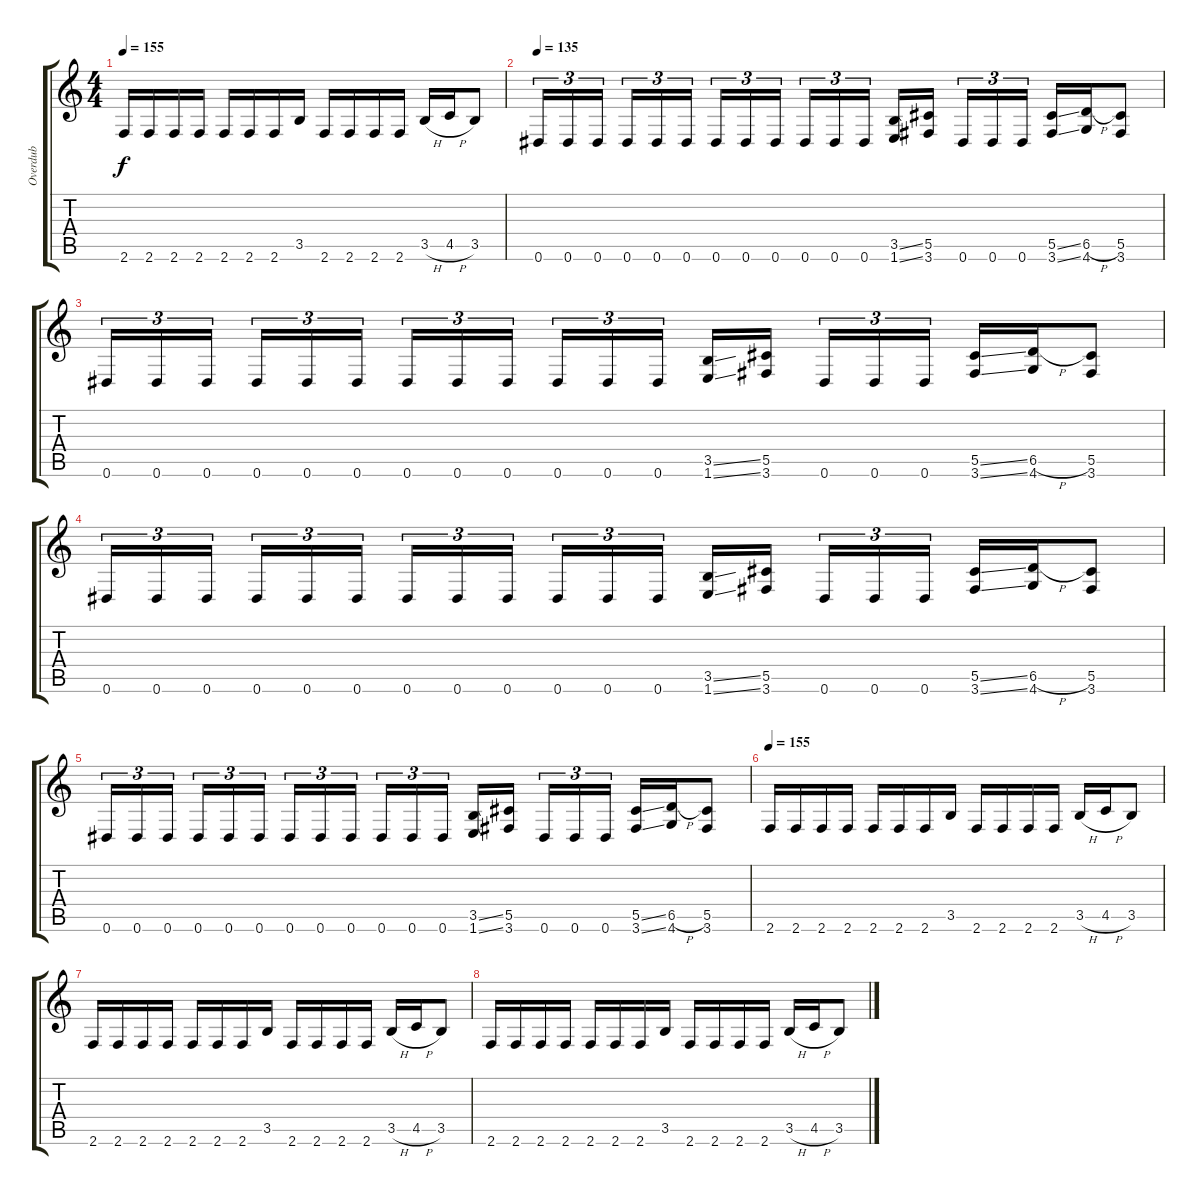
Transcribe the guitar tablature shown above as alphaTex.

\track ("Overdub" "Overdub") {instrument distortionguitar}
\staff {score tabs}
\tuning (Eb4 Bb3 Gb3 Db3 Ab2 Eb2) {hide}
\ts (4 4)
\tempo 155
\clef g2
\ks c
2.6.16{dy f} 2.6.16 2.6.16 2.6.16 2.6.16 2.6.16 2.6.16 3.5.16 2.6.16 2.6.16 2.6.16 2.6.16 3.5{h}.16 4.5{h}.16 3.5.8 |
\tempo 135
0.6.16{tu (3 2)} 0.6.16{tu (3 2)} 0.6.16{tu (3 2) beam splitsecondary} 0.6.16{tu (3 2)} 0.6.16{tu (3 2)} 0.6.16{tu (3 2)} 0.6.16{tu (3 2)} 0.6.16{tu (3 2)} 0.6.16{tu (3 2) beam splitsecondary} 0.6.16{tu (3 2)} 0.6.16{tu (3 2)} 0.6.16{tu (3 2)} (3.5{ss} 1.6{ss}).16 (5.5 3.6).16{beam splitsecondary} 0.6.16{tu (3 2)} 0.6.16{tu (3 2)} 0.6.16{tu (3 2)} (5.5{ss} 3.6{ss}).16 (6.5{h} 4.6).16 (5.5 3.6).8 |
0.6.16{tu (3 2)} 0.6.16{tu (3 2)} 0.6.16{tu (3 2) beam splitsecondary} 0.6.16{tu (3 2)} 0.6.16{tu (3 2)} 0.6.16{tu (3 2)} 0.6.16{tu (3 2)} 0.6.16{tu (3 2)} 0.6.16{tu (3 2) beam splitsecondary} 0.6.16{tu (3 2)} 0.6.16{tu (3 2)} 0.6.16{tu (3 2)} (3.5{ss} 1.6{ss}).16 (5.5 3.6).16{beam splitsecondary} 0.6.16{tu (3 2)} 0.6.16{tu (3 2)} 0.6.16{tu (3 2)} (5.5{ss} 3.6{ss}).16 (6.5{h} 4.6).16 (5.5 3.6).8 |
0.6.16{tu (3 2)} 0.6.16{tu (3 2)} 0.6.16{tu (3 2) beam splitsecondary} 0.6.16{tu (3 2)} 0.6.16{tu (3 2)} 0.6.16{tu (3 2)} 0.6.16{tu (3 2)} 0.6.16{tu (3 2)} 0.6.16{tu (3 2) beam splitsecondary} 0.6.16{tu (3 2)} 0.6.16{tu (3 2)} 0.6.16{tu (3 2)} (3.5{ss} 1.6{ss}).16 (5.5 3.6).16{beam splitsecondary} 0.6.16{tu (3 2)} 0.6.16{tu (3 2)} 0.6.16{tu (3 2)} (5.5{ss} 3.6{ss}).16 (6.5{h} 4.6).16 (5.5 3.6).8 |
0.6.16{tu (3 2)} 0.6.16{tu (3 2)} 0.6.16{tu (3 2) beam splitsecondary} 0.6.16{tu (3 2)} 0.6.16{tu (3 2)} 0.6.16{tu (3 2)} 0.6.16{tu (3 2)} 0.6.16{tu (3 2)} 0.6.16{tu (3 2) beam splitsecondary} 0.6.16{tu (3 2)} 0.6.16{tu (3 2)} 0.6.16{tu (3 2)} (3.5{ss} 1.6{ss}).16 (5.5 3.6).16{beam splitsecondary} 0.6.16{tu (3 2)} 0.6.16{tu (3 2)} 0.6.16{tu (3 2)} (5.5{ss} 3.6{ss}).16 (6.5{h} 4.6).16 (5.5 3.6).8 |
\tempo 155
2.6.16 2.6.16 2.6.16 2.6.16 2.6.16 2.6.16 2.6.16 3.5.16 2.6.16 2.6.16 2.6.16 2.6.16 3.5{h}.16 4.5{h}.16 3.5.8 |
2.6.16 2.6.16 2.6.16 2.6.16 2.6.16 2.6.16 2.6.16 3.5.16 2.6.16 2.6.16 2.6.16 2.6.16 3.5{h}.16 4.5{h}.16 3.5.8 |
2.6.16 2.6.16 2.6.16 2.6.16 2.6.16 2.6.16 2.6.16 3.5.16 2.6.16 2.6.16 2.6.16 2.6.16 3.5{h}.16 4.5{h}.16 3.5.8
